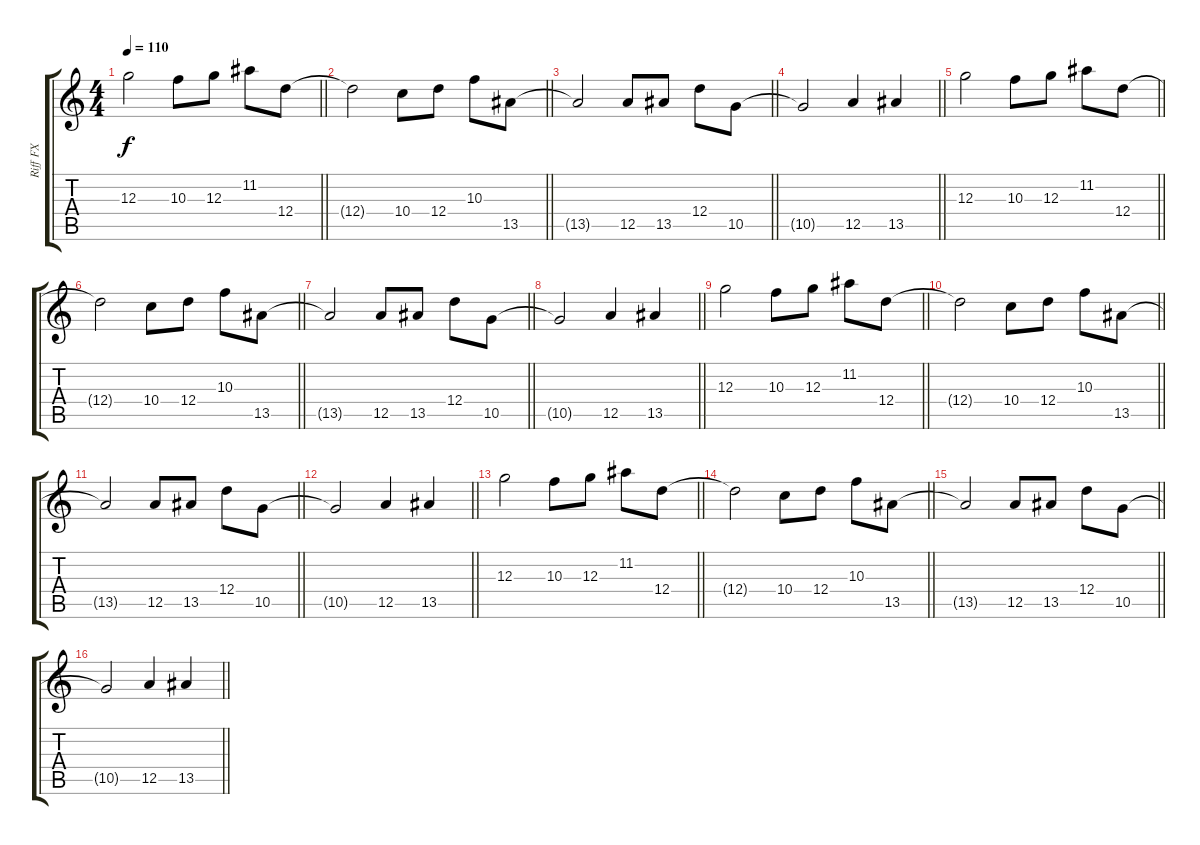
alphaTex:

\track ("Riff FX" "Riff FX") {instrument overdrivenguitar}
\staff {score tabs}
\tuning (E4 B3 G3 D3 A2 E2) {hide}
\ts (4 4)
\tempo 110
\clef g2
\barLineRight lightlight
\ks c
12.3.2{dy f} 10.3.8 12.3.8 11.2.8 12.4.8 |
\barLineRight lightlight
12.4{t}.2 10.4.8 12.4.8 10.3.8 13.5.8 |
\barLineRight lightlight
13.5{t}.2 12.5.8 13.5.8 12.4.8 10.5.8 |
\barLineRight lightlight
10.5{t}.2 12.5.4 13.5.4 |
\barLineRight lightlight
12.3.2 10.3.8 12.3.8 11.2.8 12.4.8 |
\barLineRight lightlight
12.4{t}.2 10.4.8 12.4.8 10.3.8 13.5.8 |
\barLineRight lightlight
13.5{t}.2 12.5.8 13.5.8 12.4.8 10.5.8 |
\barLineRight lightlight
10.5{t}.2 12.5.4 13.5.4 |
\barLineRight lightlight
12.3.2 10.3.8 12.3.8 11.2.8 12.4.8 |
\barLineRight lightlight
12.4{t}.2 10.4.8 12.4.8 10.3.8 13.5.8 |
\barLineRight lightlight
13.5{t}.2 12.5.8 13.5.8 12.4.8 10.5.8 |
\barLineRight lightlight
10.5{t}.2 12.5.4 13.5.4 |
\barLineRight lightlight
12.3.2 10.3.8 12.3.8 11.2.8 12.4.8 |
\barLineRight lightlight
12.4{t}.2 10.4.8 12.4.8 10.3.8 13.5.8 |
\barLineRight lightlight
13.5{t}.2 12.5.8 13.5.8 12.4.8 10.5.8 |
\barLineRight lightlight
10.5{t}.2 12.5.4 13.5.4
